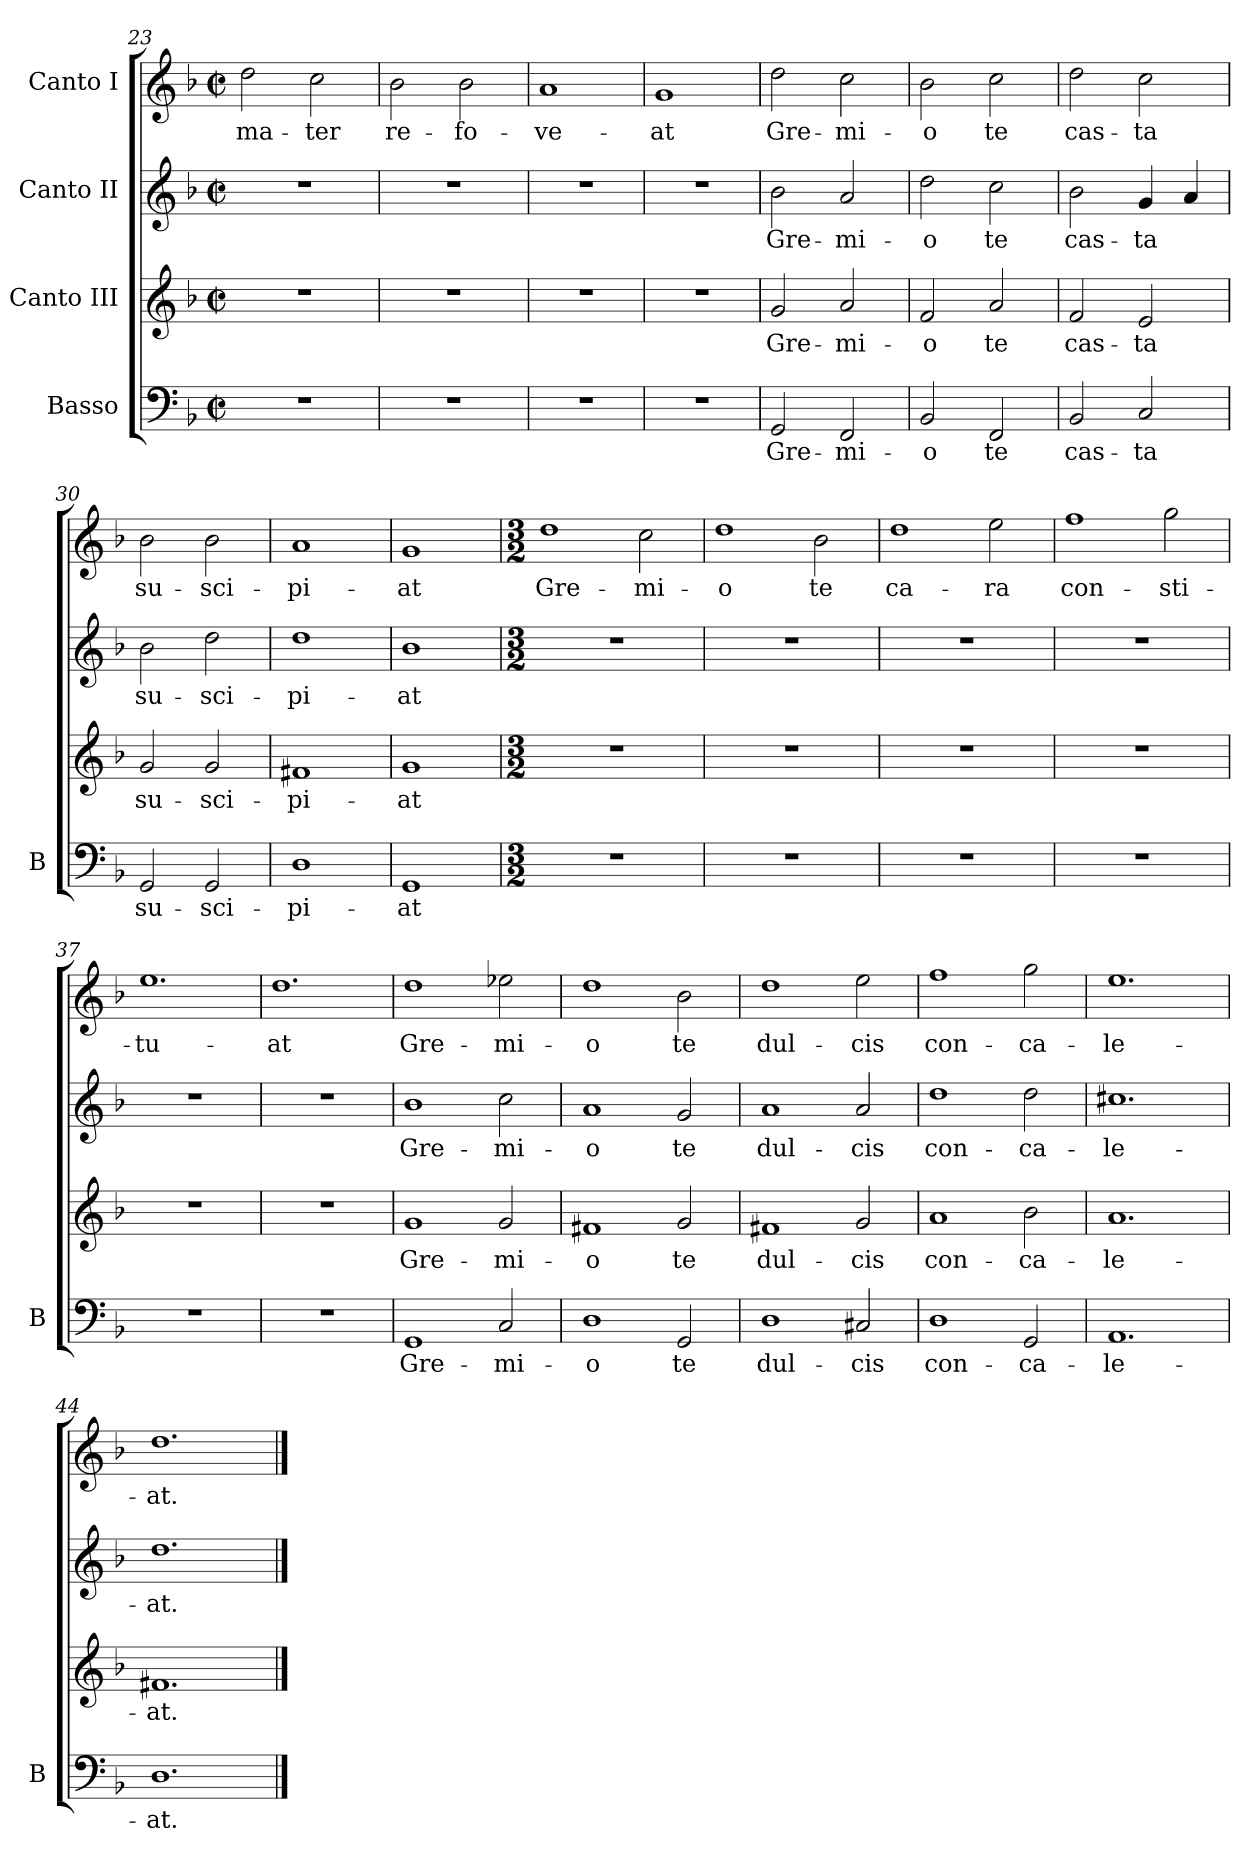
**kern	**text	**kern	**text	**kern	**text	**kern	**text
*part4	*part4	*part3	*part3	*part2	*part2	*part1	*part1
*staff4	*staff4	*staff3	*staff3	*staff2	*staff2	*staff1	*staff1
*I"Basso	*	*I"Canto III	*	*I"Canto II	*	*I"Canto I	*
*I'B	*	*	*	*	*	*	*
*clefF4	*	*clefG2	*	*clefG2	*	*clefG2	*
*k[b-]	*	*k[b-]	*	*k[b-]	*	*k[b-]	*
*M2/2	*	*M2/2	*	*M2/2	*	*M2/2	*
*met(c|)	*	*met(c|)	*	*met(c|)	*	*met(c|)	*
=23	=23	=23	=23	=23	=23	=23	=23
1r	.	1r	.	1r	.	2dd\	ma-
.	.	.	.	.	.	2cc\	-ter
=24	=24	=24	=24	=24	=24	=24	=24
1r	.	1r	.	1r	.	2b-\	re-
.	.	.	.	.	.	2b-\	-fo-
=25	=25	=25	=25	=25	=25	=25	=25
1r	.	1r	.	1r	.	1a	-ve-
=26	=26	=26	=26	=26	=26	=26	=26
1r	.	1r	.	1r	.	1g	-at
=27	=27	=27	=27	=27	=27	=27	=27
2GG/	Gre-	2g/	Gre-	2b-\	Gre-	2dd\	Gre-
2FF/	-mi-	2a/	-mi-	2a/	-mi-	2cc\	-mi-
=28	=28	=28	=28	=28	=28	=28	=28
2BB-/	-o	2f/	-o	2dd\	-o	2b-\	-o
2FF/	te	2a/	te	2cc\	te	2cc\	te
=29	=29	=29	=29	=29	=29	=29	=29
2BB-/	cas-	2f/	cas-	2b-\	cas-	2dd\	cas-
2C/	-ta	2e/	-ta	4g/	-ta	2cc\	-ta
.	.	.	.	4a/	.	.	.
=30	=30	=30	=30	=30	=30	=30	=30
2GG/	su-	2g/	su-	2b-\	su-	2b-\	su-
2GG/	-sci-	2g/	-sci-	2dd\	-sci-	2b-\	-sci-
=31	=31	=31	=31	=31	=31	=31	=31
1D	-pi-	1f#X	-pi-	1dd	-pi-	1a	-pi-
=32	=32	=32	=32	=32	=32	=32	=32
1GG	-at	1g	-at	1b-	-at	1g	-at
=33	=33	=33	=33	=33	=33	=33	=33
*M3/2	*	*M3/2	*	*M3/2	*	*M3/2	*
1.r	.	1.r	.	1.r	.	1dd	Gre-
.	.	.	.	.	.	2cc\	-mi-
=34	=34	=34	=34	=34	=34	=34	=34
1.r	.	1.r	.	1.r	.	1dd	-o
.	.	.	.	.	.	2b-\	te
=35	=35	=35	=35	=35	=35	=35	=35
1.r	.	1.r	.	1.r	.	1dd	ca-
.	.	.	.	.	.	2ee\	-ra
=36	=36	=36	=36	=36	=36	=36	=36
1.r	.	1.r	.	1.r	.	1ff	con-
.	.	.	.	.	.	2gg\	-sti-
=37	=37	=37	=37	=37	=37	=37	=37
1.r	.	1.r	.	1.r	.	1.ee	-tu-
=38	=38	=38	=38	=38	=38	=38	=38
1.r	.	1.r	.	1.r	.	1.dd	-at
=39	=39	=39	=39	=39	=39	=39	=39
1GG	Gre-	1g	Gre-	1b-	Gre-	1dd	Gre-
2C/	-mi-	2g/	-mi-	2cc\	-mi-	2ee-X\	-mi-
=40	=40	=40	=40	=40	=40	=40	=40
1D	-o	1f#X	-o	1a	-o	1dd	-o
2GG/	te	2g/	te	2g/	te	2b-\	te
=41	=41	=41	=41	=41	=41	=41	=41
1D	dul-	1f#X	dul-	1a	dul-	1dd	dul-
2C#X/	-cis	2g/	-cis	2a/	-cis	2ee\	-cis
=42	=42	=42	=42	=42	=42	=42	=42
1D	con-	1a	con-	1dd	con-	1ff	con-
2GG/	-ca-	2b-\	-ca-	2dd\	-ca-	2gg\	-ca-
=43	=43	=43	=43	=43	=43	=43	=43
1.AA	-le-	1.a	-le-	1.cc#X	-le-	1.ee	-le-
=44	=44	=44	=44	=44	=44	=44	=44
1.D	-at.	1.f#X	-at.	1.dd	-at.	1.dd	-at.
==	==	==	==	==	==	==	==
*-	*-	*-	*-	*-	*-	*-	*-
